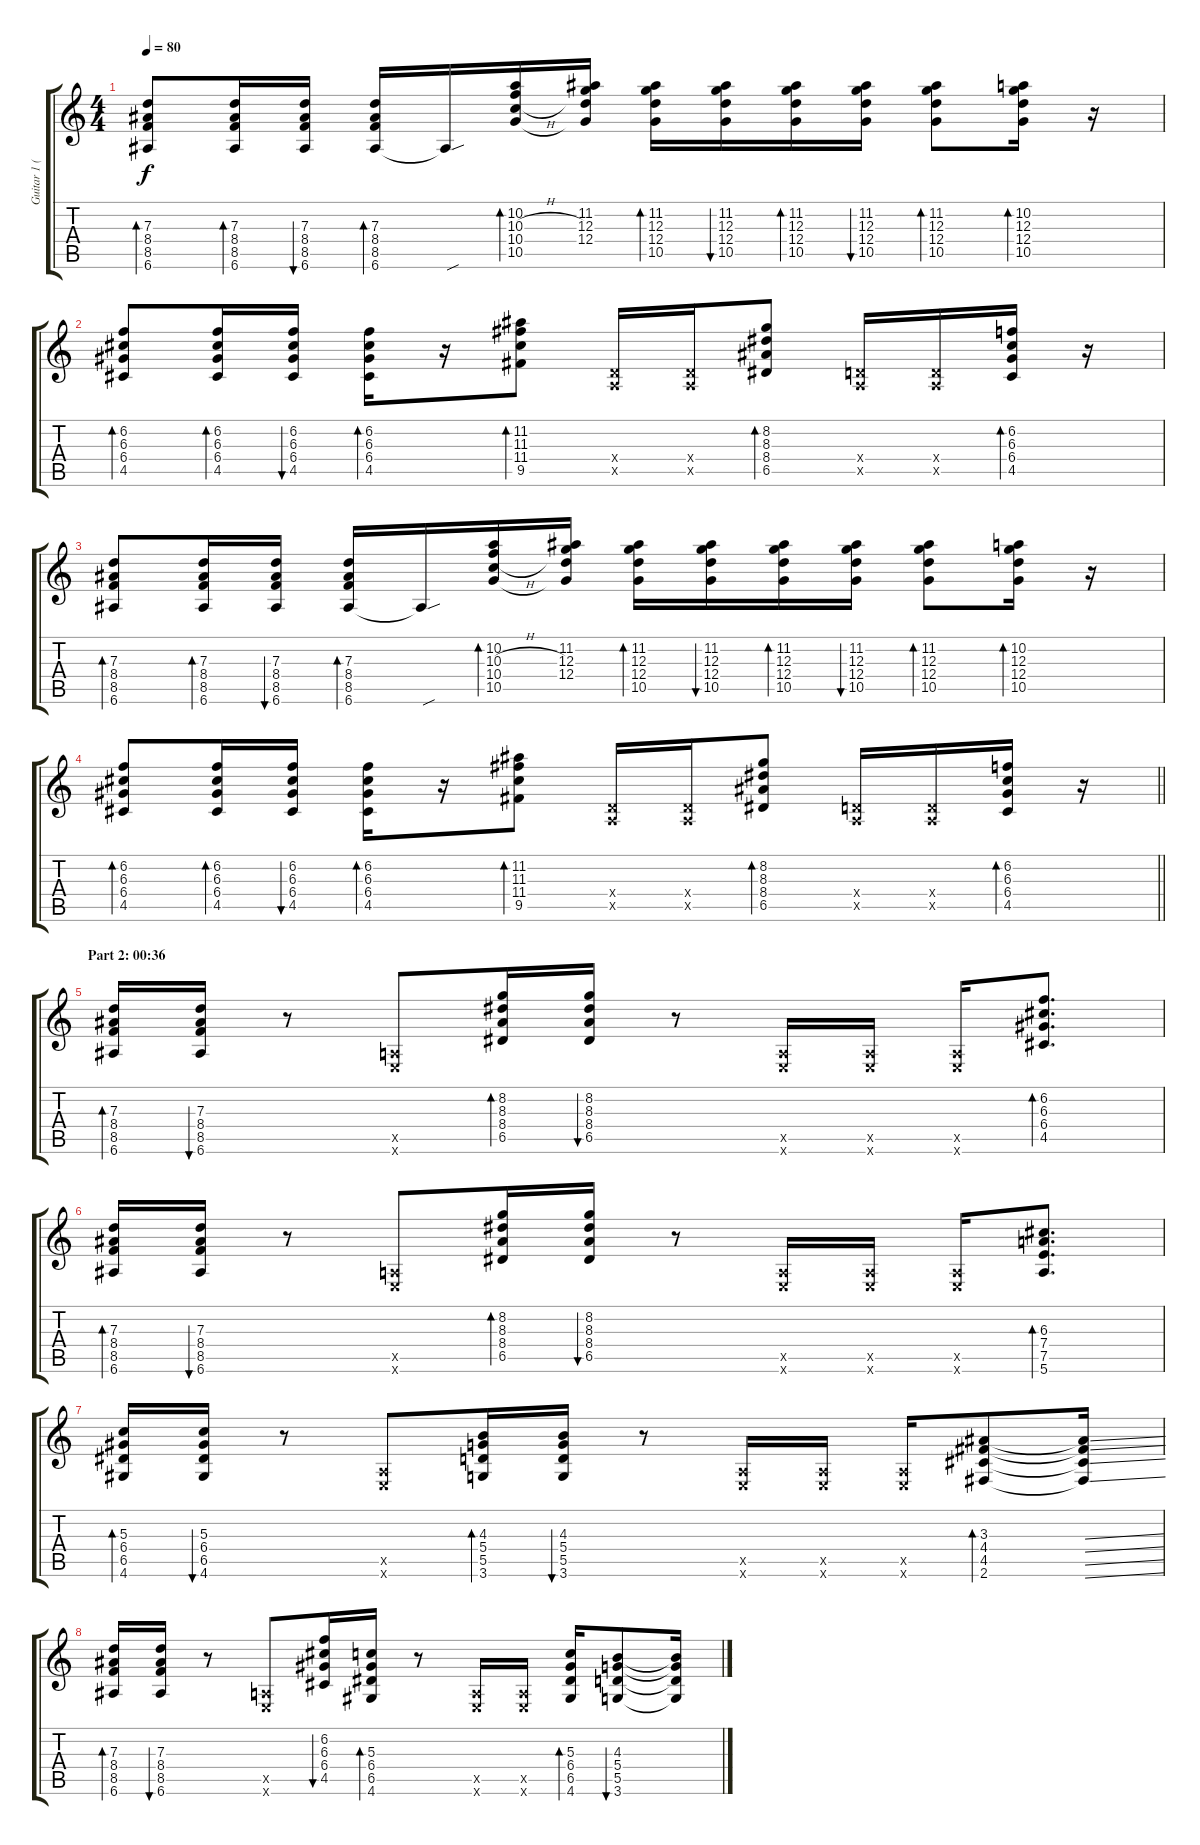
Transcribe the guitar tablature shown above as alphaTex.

\track ("Guitar 1 (Distortion)" "Guitar 1 (") {instrument distortionguitar}
\staff {score tabs}
\tuning (E4 B3 G3 D3 A2 E2) {hide}
\ts (4 4)
\tempo 80
\clef g2
\ks c
(7.3 8.4 8.5 6.6).8{bd 30 dy f} (7.3 8.4 8.5 6.6).16{bd 30} (7.3 8.4 8.5 6.6).16{bu 30} (7.3 8.4 8.5 6.6).16{bd 30} 6.6{sou t}.16 (10.2 10.3{h} 10.4{h} 10.5).16{bd 30} (11.2 12.3 12.4 10.5{t}).16 (11.2 12.3 12.4 10.5).16{bd 30} (11.2 12.3 12.4 10.5).16{bu 30} (11.2 12.3 12.4 10.5).16{bd 30} (11.2 12.3 12.4 10.5).16{bu 30} (11.2 12.3 12.4 10.5).8{bd 30} (10.2 12.3 12.4 10.5).16{bd 30} r.16 |
(6.2 6.3 6.4 4.5).8{bd 30} (6.2 6.3 6.4 4.5).16{bd 30} (6.2 6.3 6.4 4.5).16{bu 30} (6.2 6.3 6.4 4.5).16{bd 30} r.16 (11.2 11.3 11.4 9.5).8{bd 30} (0.4{x} 0.5{x}).16 (0.4{x} 0.5{x}).16 (8.2 8.3 8.4 6.5).8{bd 30} (0.4{x} 0.5{x}).16 (0.4{x} 0.5{x}).16 (6.2 6.3 6.4 4.5).16{bd 30} r.16 |
(7.3 8.4 8.5 6.6).8{bd 30} (7.3 8.4 8.5 6.6).16{bd 30} (7.3 8.4 8.5 6.6).16{bu 30} (7.3 8.4 8.5 6.6).16{bd 30} 6.6{sou t}.16 (10.2 10.3{h} 10.4{h} 10.5).16{bd 30} (11.2 12.3 12.4 10.5{t}).16 (11.2 12.3 12.4 10.5).16{bd 30} (11.2 12.3 12.4 10.5).16{bu 30} (11.2 12.3 12.4 10.5).16{bd 30} (11.2 12.3 12.4 10.5).16{bu 30} (11.2 12.3 12.4 10.5).8{bd 30} (10.2 12.3 12.4 10.5).16{bd 30} r.16 |
\barLineRight lightlight
(6.2 6.3 6.4 4.5).8{bd 30} (6.2 6.3 6.4 4.5).16{bd 30} (6.2 6.3 6.4 4.5).16{bu 30} (6.2 6.3 6.4 4.5).16{bd 30} r.16 (11.2 11.3 11.4 9.5).8{bd 30} (0.4{x} 0.5{x}).16 (0.4{x} 0.5{x}).16 (8.2 8.3 8.4 6.5).8{bd 30} (0.4{x} 0.5{x}).16 (0.4{x} 0.5{x}).16 (6.2 6.3 6.4 4.5).16{bd 30} r.16 |
\section ("" "Part 2: 00:36")
(7.3 8.4 8.5 6.6).16{bd 30} (7.3 8.4 8.5 6.6).16{bu 30} r.8 (0.5{x} 0.6{x}).8 (8.2 8.3 8.4 6.5).16{bd 30} (8.2 8.3 8.4 6.5).16{bu 30} r.8 (0.5{x} 0.6{x}).16 (0.5{x} 0.6{x}).16 (0.5{x} 0.6{x}).16 (6.2 6.3 6.4 4.5).8{d bd 30} |
(7.3 8.4 8.5 6.6).16{bd 30} (7.3 8.4 8.5 6.6).16{bu 30} r.8 (0.5{x} 0.6{x}).8 (8.2 8.3 8.4 6.5).16{bd 30} (8.2 8.3 8.4 6.5).16{bu 30} r.8 (0.5{x} 0.6{x}).16 (0.5{x} 0.6{x}).16 (0.5{x} 0.6{x}).16 (6.3 7.4 7.5 5.6).8{d bd 30} |
(5.3 6.4 6.5 4.6).16{bd 30} (5.3 6.4 6.5 4.6).16{bu 30} r.8 (0.5{x} 0.6{x}).8 (4.3 5.4 5.5 3.6).16{bd 30} (4.3 5.4 5.5 3.6).16{bu 30} r.8 (0.5{x} 0.6{x}).16 (0.5{x} 0.6{x}).16 (0.5{x} 0.6{x}).16 (3.3 4.4 4.5 2.6).8{bd 30} (3.3{ss t} 4.4{ss t} 4.5{ss t} 2.6{ss t}).16 |
(7.3 8.4 8.5 6.6).16{bd 30} (7.3 8.4 8.5 6.6).16{bu 30} r.8 (0.5{x} 0.6{x}).8 (6.2 6.3 6.4 4.5).16{bu 30} (5.3 6.4 6.5 4.6).16{bd 30} r.8 (0.5{x} 0.6{x}).16 (0.5{x} 0.6{x}).16 (5.3 6.4 6.5 4.6).16{bd 30} (4.3 5.4 5.5 3.6).8{bu 30} (4.3{ss t} 5.4{ss t} 5.5{ss t} 3.6{ss t}).16
